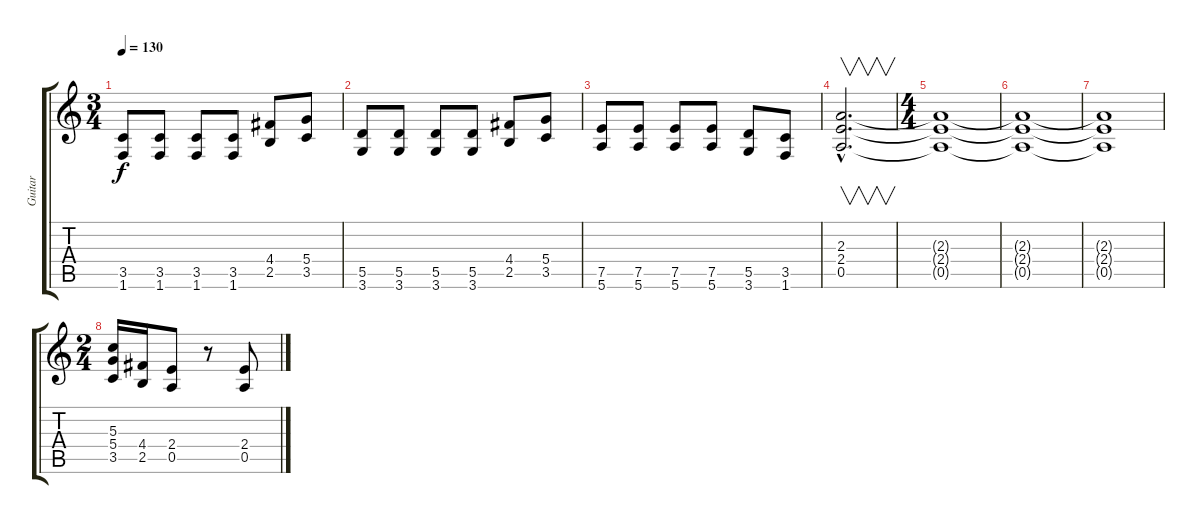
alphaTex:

\track ("Guitar" "Guitar") {instrument overdrivenguitar}
\staff {score tabs}
\tuning (E4 B3 G3 D3 A2 E2) {hide}
\ts (3 4)
\tempo 130
\clef g2
\ks c
(3.5 1.6).8{dy f} (3.5 1.6).8 (3.5 1.6).8 (3.5 1.6).8 (4.4 2.5).8 (5.4 3.5).8 |
(5.5 3.6).8 (5.5 3.6).8 (5.5 3.6).8 (5.5 3.6).8 (4.4 2.5).8 (5.4 3.5).8 |
(7.5 5.6).8 (7.5 5.6).8 (7.5 5.6).8 (7.5 5.6).8 (5.5 3.6).8 (3.5 1.6).8 |
(2.3{hac} 2.4{hac} 0.5{hac}).2{v d} |
\ts (4 4)
(2.3{t} 2.4{t} 0.5{t}).1 |
(2.3{t} 2.4{t} 0.5{t}).1 |
(2.3{t} 2.4{t} 0.5{t}).1 |
\ts (2 4)
(5.3 5.4 3.5).16 (4.4 2.5).16 (2.4 0.5).8 r.8 (2.4 0.5).8
